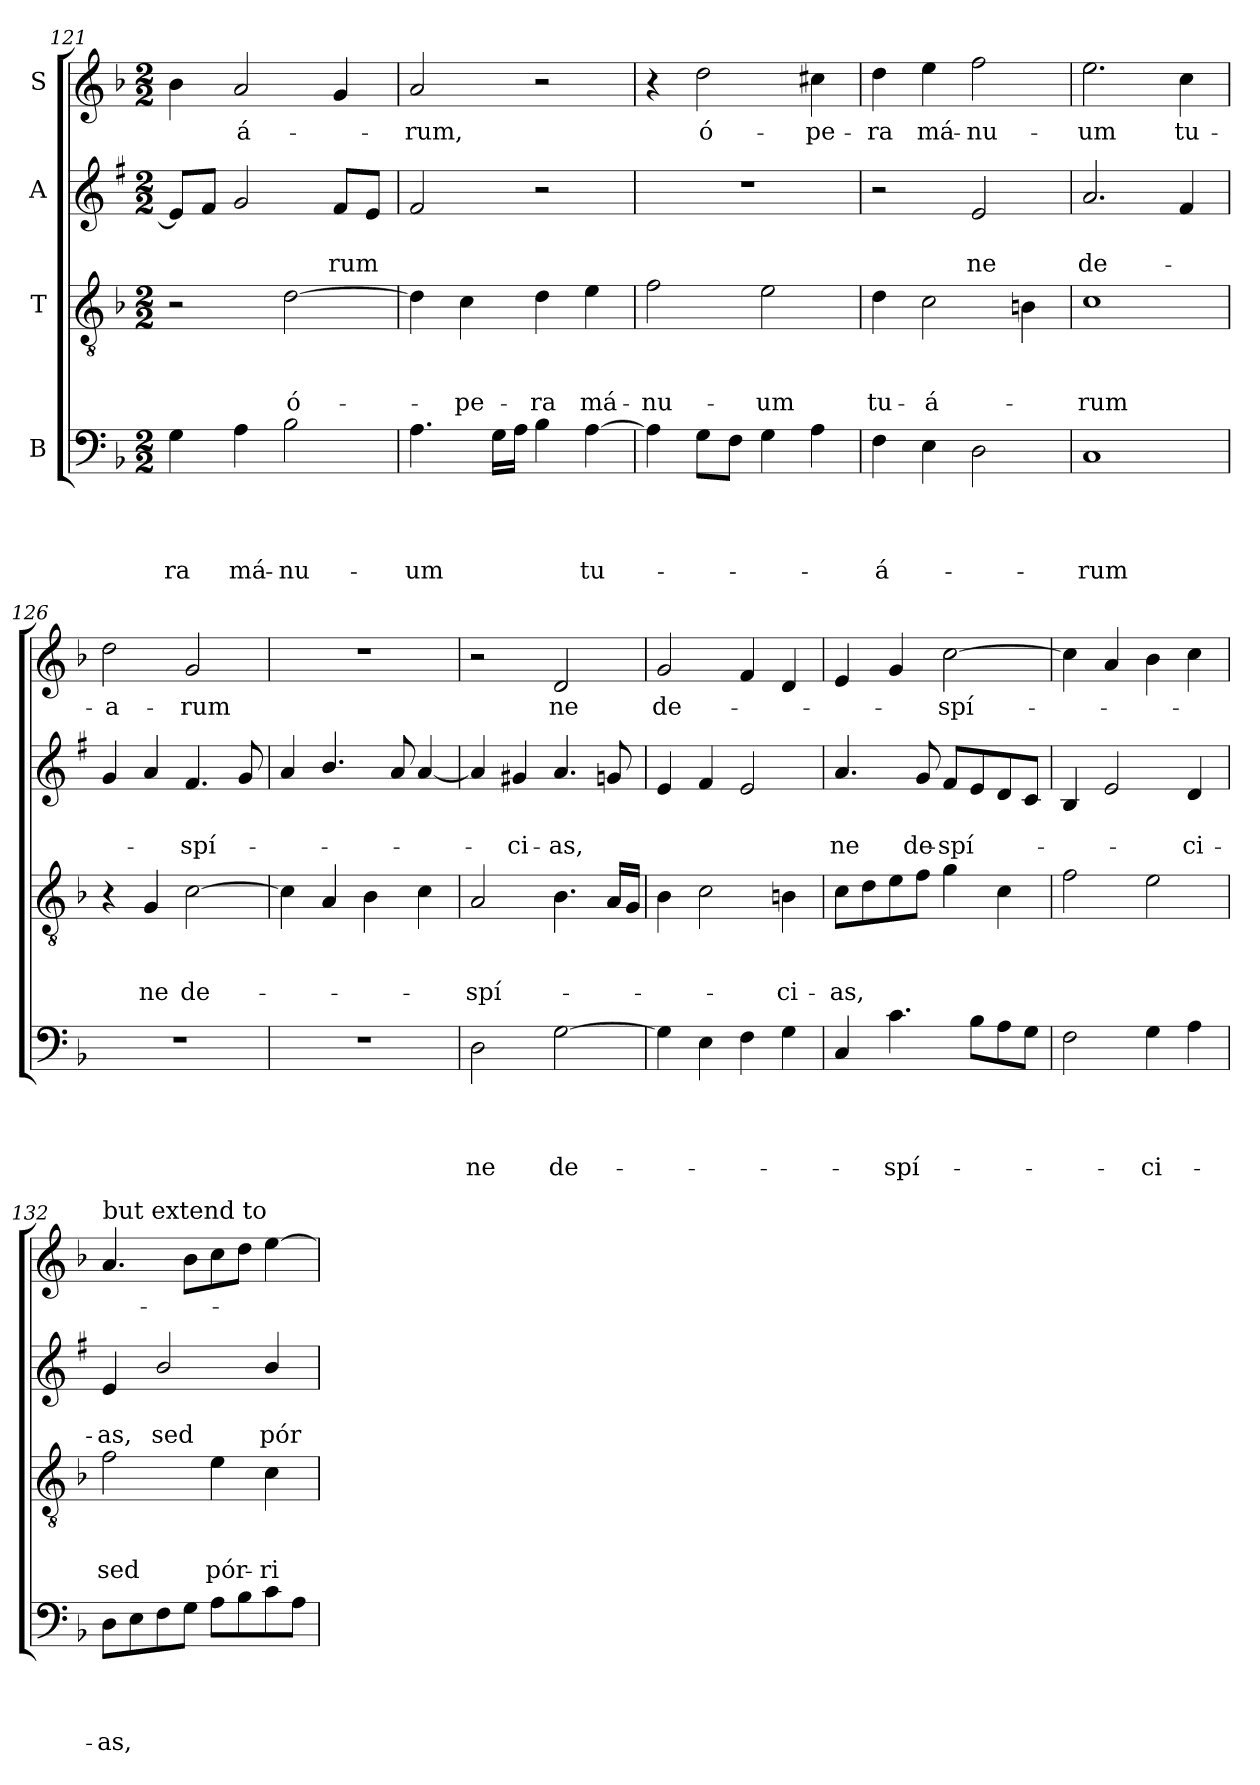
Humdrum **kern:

**kern	**text	**text	**text	**text	**kern	**text	**text	**text	**kern	**text	**text	**kern	**text
*part4	*part4	*part4	*part4	*part4	*part3	*part3	*part3	*part3	*part2	*part2	*part2	*part1	*part1
*staff4	*staff4	*staff4	*staff4	*staff4	*staff3	*staff3	*staff3	*staff3	*staff2	*staff2	*staff2	*staff1	*staff1
*I"B	*	*	*	*	*I"T	*	*	*	*I"A	*	*	*I"S	*
*clefF4	*	*	*	*	*clefGv2	*	*	*	*clefG2	*	*	*clefG2	*
*	*	*	*	*	*	*	*	*	*ITrd1c2	*	*	*	*
*k[b-]	*	*	*	*	*k[b-]	*	*	*	*k[b-]	*	*	*k[b-]	*
*F:	*	*	*	*	*F:	*	*	*	*F:	*	*	*F:	*
*M2/2	*	*	*	*	*M2/2	*	*	*	*M2/2	*	*	*M2/2	*
=121	=121	=121	=121	=121	=121	=121	=121	=121	=121	=121	=121	=121	=121
!	!	!	!	!LO:LY:b	!	!	!	!	!	!	!	!	!
4G\	.	.	.	-ra	2r	.	.	.	8d/L]	.	.	4b-\	.
.	.	.	.	.	.	.	.	.	8e/J	.	.	.	.
!	!	!	!	!LO:LY:b	!	!	!	!	!	!	!	!	!LO:LY:b
4A\	.	.	.	má-	.	.	.	.	2f/	.	.	2a/	-á-
!	!	!	!	!LO:LY:b	!	!	!	!LO:LY:b	!	!	!	!	!
2B-\	.	.	.	-nu-	[2d\	.	.	ó-	.	.	.	.	.
!	!	!	!	!	!	!	!	!	!	!	!LO:LY:b	!	!
.	.	.	.	.	.	.	.	.	8e/L	.	-rum	4g/	.
.	.	.	.	.	.	.	.	.	8d/J	.	.	.	.
=122	=122	=122	=122	=122	=122	=122	=122	=122	=122	=122	=122	=122	=122
!	!	!	!	!LO:LY:b	!	!	!	!	!	!	!	!	!LO:LY:b
4.A\	.	.	.	-um	4d\]	.	.	.	2e/	.	.	2a/	-rum,
!	!	!	!	!	!	!	!	!LO:LY:b	!	!	!	!	!
.	.	.	.	.	4c\	.	.	-pe-	.	.	.	.	.
16G\LL	.	.	.	.	.	.	.	.	.	.	.	.	.
16A\JJ	.	.	.	.	.	.	.	.	.	.	.	.	.
!	!	!	!	!	!	!	!	!LO:LY:b	!	!	!	!	!
4B-\	.	.	.	.	4d\	.	.	-ra	2r	.	.	2r	.
!	!	!	!	!LO:LY:b	!	!	!	!LO:LY:b	!	!	!	!	!
[4A\	.	.	.	tu-	4e\	.	.	má-	.	.	.	.	.
=123	=123	=123	=123	=123	=123	=123	=123	=123	=123	=123	=123	=123	=123
!	!	!	!	!	!	!	!	!LO:LY:b	!	!	!	!	!
4A\]	.	.	.	.	2f\	.	.	-nu-	1r	.	.	4r	.
!	!	!	!	!	!	!	!	!	!	!	!	!	!LO:LY:b
8G\L	.	.	.	.	.	.	.	.	.	.	.	2dd\	ó-
8F\J	.	.	.	.	.	.	.	.	.	.	.	.	.
!	!	!	!	!	!	!	!	!LO:LY:b	!	!	!	!	!
4G\	.	.	.	.	2e\	.	.	-um	.	.	.	.	.
!	!	!	!	!	!	!	!	!	!	!	!	!	!LO:LY:b
4A\	.	.	.	.	.	.	.	.	.	.	.	4cc#\	-pe-
=124	=124	=124	=124	=124	=124	=124	=124	=124	=124	=124	=124	=124	=124
!	!	!	!	!LO:LY:b	!	!	!	!LO:LY:b	!	!	!	!	!LO:LY:b
4F\	.	.	.	-á-	4d\	.	.	tu-	2r	.	.	4dd\	-ra
!	!	!	!	!	!	!	!	!LO:LY:b	!	!	!	!	!LO:LY:b
4E\	.	.	.	.	2c\	.	.	-á-	.	.	.	4ee\	má-
!	!	!	!	!	!	!	!	!	!	!	!LO:LY:b	!	!LO:LY:b
2D\	.	.	.	.	.	.	.	.	2d/	.	ne	2ff\	-nu-
.	.	.	.	.	4B\	.	.	.	.	.	.	.	.
=125	=125	=125	=125	=125	=125	=125	=125	=125	=125	=125	=125	=125	=125
!	!	!	!	!LO:LY:b	!	!	!	!LO:LY:b	!	!	!LO:LY:b	!	!LO:LY:b
1C	.	.	.	-rum	1c	.	.	-rum	2.g/	.	de-	2.ee\	-um
!	!	!	!	!	!	!	!	!	!	!	!	!	!LO:LY:b
.	.	.	.	.	.	.	.	.	4e/	.	.	4cc\	tu-
!!LO:LB:g=z
=126	=126	=126	=126	=126	=126	=126	=126	=126	=126	=126	=126	=126	=126
!	!	!	!	!	!	!	!	!	!	!	!	!	!LO:LY:b
1r	.	.	.	.	4r	.	.	.	4f/	.	.	2dd\	-a-
!	!	!	!	!	!	!	!	!LO:LY:b	!	!	!	!	!
.	.	.	.	.	4G/	.	.	ne	4g/	.	.	.	.
!	!	!	!	!	!	!	!	!LO:LY:b	!	!	!LO:LY:b	!	!LO:LY:b
.	.	.	.	.	[2c\	.	.	de-	4.e/	.	-spí-	2g/	-rum
.	.	.	.	.	.	.	.	.	8f/	.	.	.	.
=127	=127	=127	=127	=127	=127	=127	=127	=127	=127	=127	=127	=127	=127
1r	.	.	.	.	4c\]	.	.	.	4g/	.	.	1r	.
.	.	.	.	.	4A/	.	.	.	4.a/	.	.	.	.
.	.	.	.	.	4B-\	.	.	.	.	.	.	.	.
.	.	.	.	.	.	.	.	.	8g/	.	.	.	.
.	.	.	.	.	4c\	.	.	.	[4g/	.	.	.	.
=128	=128	=128	=128	=128	=128	=128	=128	=128	=128	=128	=128	=128	=128
!	!	!	!	!LO:LY:b	!	!	!	!LO:LY:b	!	!	!	!	!
2D\	.	.	.	ne	2A/	.	.	-spí-	4g/]	.	.	2r	.
!	!	!	!	!	!	!	!	!	!	!	!LO:LY:b	!	!
.	.	.	.	.	.	.	.	.	4f#/	.	-ci-	.	.
!	!	!	!	!LO:LY:b	!	!	!	!	!	!	!LO:LY:b	!	!LO:LY:b
[2G\	.	.	.	de-	4.B-\	.	.	.	4.g/	.	-as,	2d/	ne
.	.	.	.	.	16A/LL	.	.	.	8f/	.	.	.	.
.	.	.	.	.	16G/JJ	.	.	.	.	.	.	.	.
=129	=129	=129	=129	=129	=129	=129	=129	=129	=129	=129	=129	=129	=129
!	!	!	!	!	!	!	!	!	!	!	!	!	!LO:LY:b
4G\]	.	.	.	.	4B-\	.	.	.	4d/	.	.	2g/	de-
4E\	.	.	.	.	2c\	.	.	.	4e/	.	.	.	.
4F\	.	.	.	.	.	.	.	.	2d/	.	.	4f/	.
!	!	!	!	!	!	!	!	!LO:LY:b	!	!	!	!	!
4G\	.	.	.	.	4B\	.	.	-ci-	.	.	.	4d/	.
=130	=130	=130	=130	=130	=130	=130	=130	=130	=130	=130	=130	=130	=130
!	!	!	!	!	!	!	!	!LO:LY:b	!	!	!LO:LY:b	!	!
4C/	.	.	.	.	8c\L	.	.	-as,	4.g/	.	ne	4e/	.
.	.	.	.	.	8d\	.	.	.	.	.	.	.	.
!	!	!	!	!LO:LY:b	!	!	!	!	!	!	!	!	!
4.c\	.	.	.	-spí-	8e\	.	.	.	.	.	.	4g/	.
!	!	!	!	!	!	!	!	!	!	!	!LO:LY:b	!	!
.	.	.	.	.	8f\J	.	.	.	8f/	.	de-	.	.
!	!	!	!	!	!	!	!	!	!	!	!LO:LY:b	!	!LO:LY:b
.	.	.	.	.	4g\	.	.	.	8e/L	.	-spí-	[2cc\	-spí-
8B-\L	.	.	.	.	.	.	.	.	8d/	.	.	.	.
8A\	.	.	.	.	4c\	.	.	.	8c/	.	.	.	.
8G\J	.	.	.	.	.	.	.	.	8B-/J	.	.	.	.
!!LO:PB:g=z
=131	=131	=131	=131	=131	=131	=131	=131	=131	=131	=131	=131	=131	=131
2F\	.	.	.	.	2f\	.	.	.	4A/	.	.	4cc\]	.
.	.	.	.	.	.	.	.	.	2d/	.	.	4a/	.
!	!	!	!	!LO:LY:b	!	!	!	!	!	!	!	!	!
4G\	.	.	.	-ci-	2e\	.	.	.	.	.	.	4b-\	.
!	!	!	!	!	!	!	!	!	!	!	!LO:LY:b	!	!
4A\	.	.	.	.	.	.	.	.	4c/	.	-ci-	4cc\	.
=132	=132	=132	=132	=132	=132	=132	=132	=132	=132	=132	=132	=132	=132
!	!	!	!	!	!	!	!	!	!	!	!	!LO:TX:a:t=but extend to	!
!	!	!	!	!LO:LY:b	!	!	!	!LO:LY:b	!	!	!LO:LY:b	!	!
8D\L	.	.	.	-as,	2f\	.	.	sed	4d/	.	-as,	4.a/	.
8E\	.	.	.	.	.	.	.	.	.	.	.	.	.
!	!	!	!	!	!	!	!	!	!	!	!LO:LY:b	!	!
8F\	.	.	.	.	.	.	.	.	2a/	.	sed	.	.
8G\J	.	.	.	.	.	.	.	.	.	.	.	8b-\L	.
!	!	!	!	!	!	!	!	!LO:LY:b	!	!	!	!	!
8A\L	.	.	.	.	4e\	.	.	pór-	.	.	.	8cc\	.
8B-\	.	.	.	.	.	.	.	.	.	.	.	8dd\J	.
!	!	!	!	!	!	!	!	!LO:LY:b	!	!	!LO:LY:b	!	!
8c\	.	.	.	.	4c\	.	.	-ri-	4a/	.	pór-	[4ee\	.
8A\J	.	.	.	.	.	.	.	.	.	.	.	.	.
=	=	=	=	=	=	=	=	=	=	=	=	=	=
*-	*-	*-	*-	*-	*-	*-	*-	*-	*-	*-	*-	*-	*-
